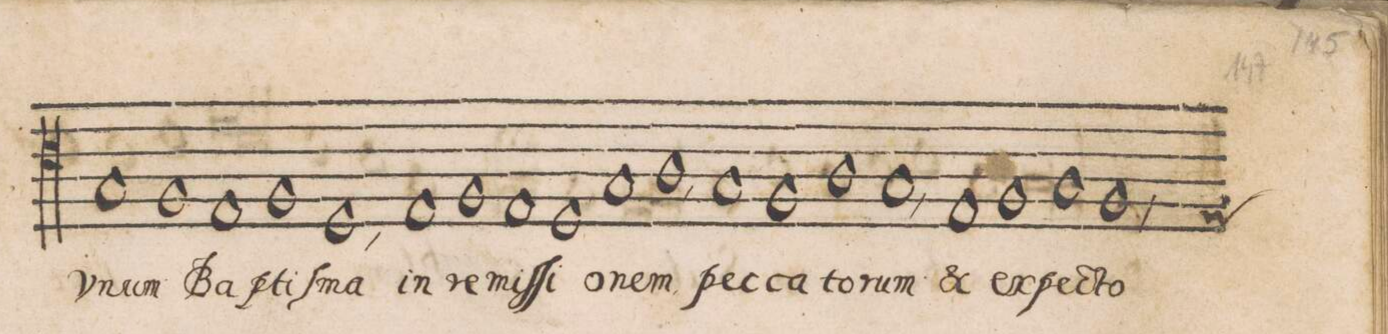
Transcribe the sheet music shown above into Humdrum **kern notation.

**kern	**text
*I"TENOR	*
*clefC4	*
*k[]	*
*met(C|)	*
*M2/1	*
1G	V-
=176-	=176-
1F	-num
1E	Ba-
=177-	=177-
1F	-pti-
1D,	-ſma
=178-	=178-
1E	in
1F	re-
=179-	=179-
1E	-miſ-
1D	-ſi-
=180-	=180-
1G	-o-
1A,	-nem
=181-	=181-
1G	pec-
1F	-ca-
=182-	=182-
1A	-to-
1G,	-rum
=183-	=183-
1E	(et)
1F	ex-
=184-	=184-
1G	-pec-
*custos:E	*
1F,	-to
=185-	=185-
*-	*-
